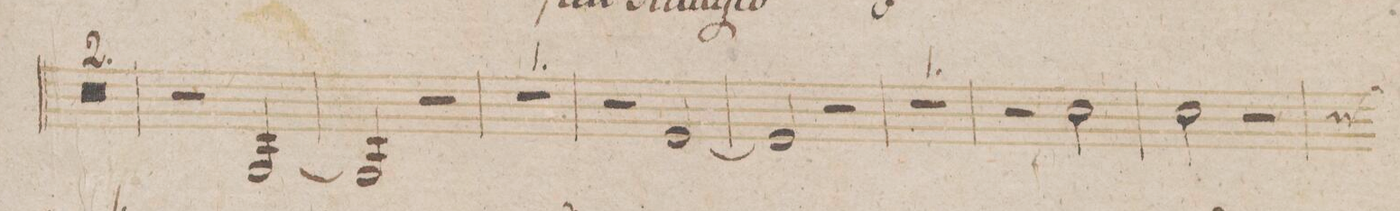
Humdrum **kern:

**kern	**dynam
*I"Clarino 2do in B.	*
*clefG2	*
*k[b-e-]	*
*met(c)	*
*M4/4	*
0r	.
=236	=236
=237	=237
2r	.
[2F/	.
=238	=238
2F/]	.
2r	.
=239	=239
1r	.
=240	=240
2r	.
[2d/	.
=241	=241
2d/]	.
2r	.
=242	=242
1r	.
=243	=243
2r	.
2b-\	.
=244	=244
2b-\	.
2r	.
*custos:b	*
=245	=245
*-	*-
